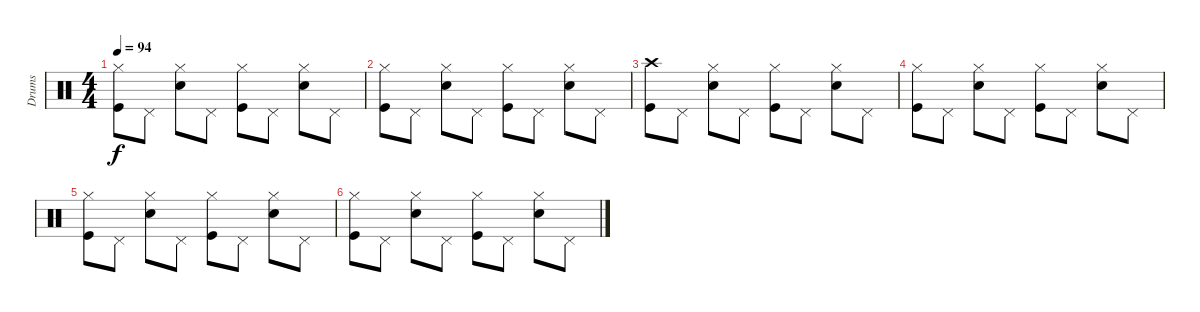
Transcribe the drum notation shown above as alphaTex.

\track ("Drums" "Drums") {instrument percussion}
\staff {score}
\articulation defaults
\ts (4 4)
\tempo 94
\clef neutral
\ks c
("Hi-Hat (closed)" "Kick (hit)").8{dy f} "Pedal Hi-Hat (hit)".8 ("Hi-Hat (closed)" "Snare (hit) 2").8 "Pedal Hi-Hat (hit)".8 ("Hi-Hat (closed)" "Kick (hit)").8 "Pedal Hi-Hat (hit)".8 ("Hi-Hat (closed)" "Snare (hit) 2").8 "Pedal Hi-Hat (hit)".8 |
("Hi-Hat (closed)" "Kick (hit)").8 "Pedal Hi-Hat (hit)".8 ("Hi-Hat (closed)" "Snare (hit) 2").8 "Pedal Hi-Hat (hit)".8 ("Hi-Hat (closed)" "Kick (hit)").8 "Pedal Hi-Hat (hit)".8 ("Hi-Hat (closed)" "Snare (hit) 2").8 "Pedal Hi-Hat (hit)".8 |
("Crash high (hit)" "Kick (hit)").8 "Pedal Hi-Hat (hit)".8 ("Hi-Hat (closed)" "Snare (hit) 2").8 "Pedal Hi-Hat (hit)".8 ("Hi-Hat (closed)" "Kick (hit)").8 "Pedal Hi-Hat (hit)".8 ("Hi-Hat (closed)" "Snare (hit) 2").8 "Pedal Hi-Hat (hit)".8 |
("Hi-Hat (closed)" "Kick (hit)").8 "Pedal Hi-Hat (hit)".8 ("Hi-Hat (closed)" "Snare (hit) 2").8 "Pedal Hi-Hat (hit)".8 ("Hi-Hat (closed)" "Kick (hit)").8 "Pedal Hi-Hat (hit)".8 ("Hi-Hat (closed)" "Snare (hit) 2").8 "Pedal Hi-Hat (hit)".8 |
("Hi-Hat (closed)" "Kick (hit)").8 "Pedal Hi-Hat (hit)".8 ("Hi-Hat (closed)" "Snare (hit) 2").8 "Pedal Hi-Hat (hit)".8 ("Hi-Hat (closed)" "Kick (hit)").8 "Pedal Hi-Hat (hit)".8 ("Hi-Hat (closed)" "Snare (hit) 2").8 "Pedal Hi-Hat (hit)".8 |
("Hi-Hat (closed)" "Kick (hit)").8 "Pedal Hi-Hat (hit)".8 ("Hi-Hat (closed)" "Snare (hit) 2").8 "Pedal Hi-Hat (hit)".8 ("Hi-Hat (closed)" "Kick (hit)").8 "Pedal Hi-Hat (hit)".8 ("Hi-Hat (closed)" "Snare (hit) 2").8 "Pedal Hi-Hat (hit)".8
